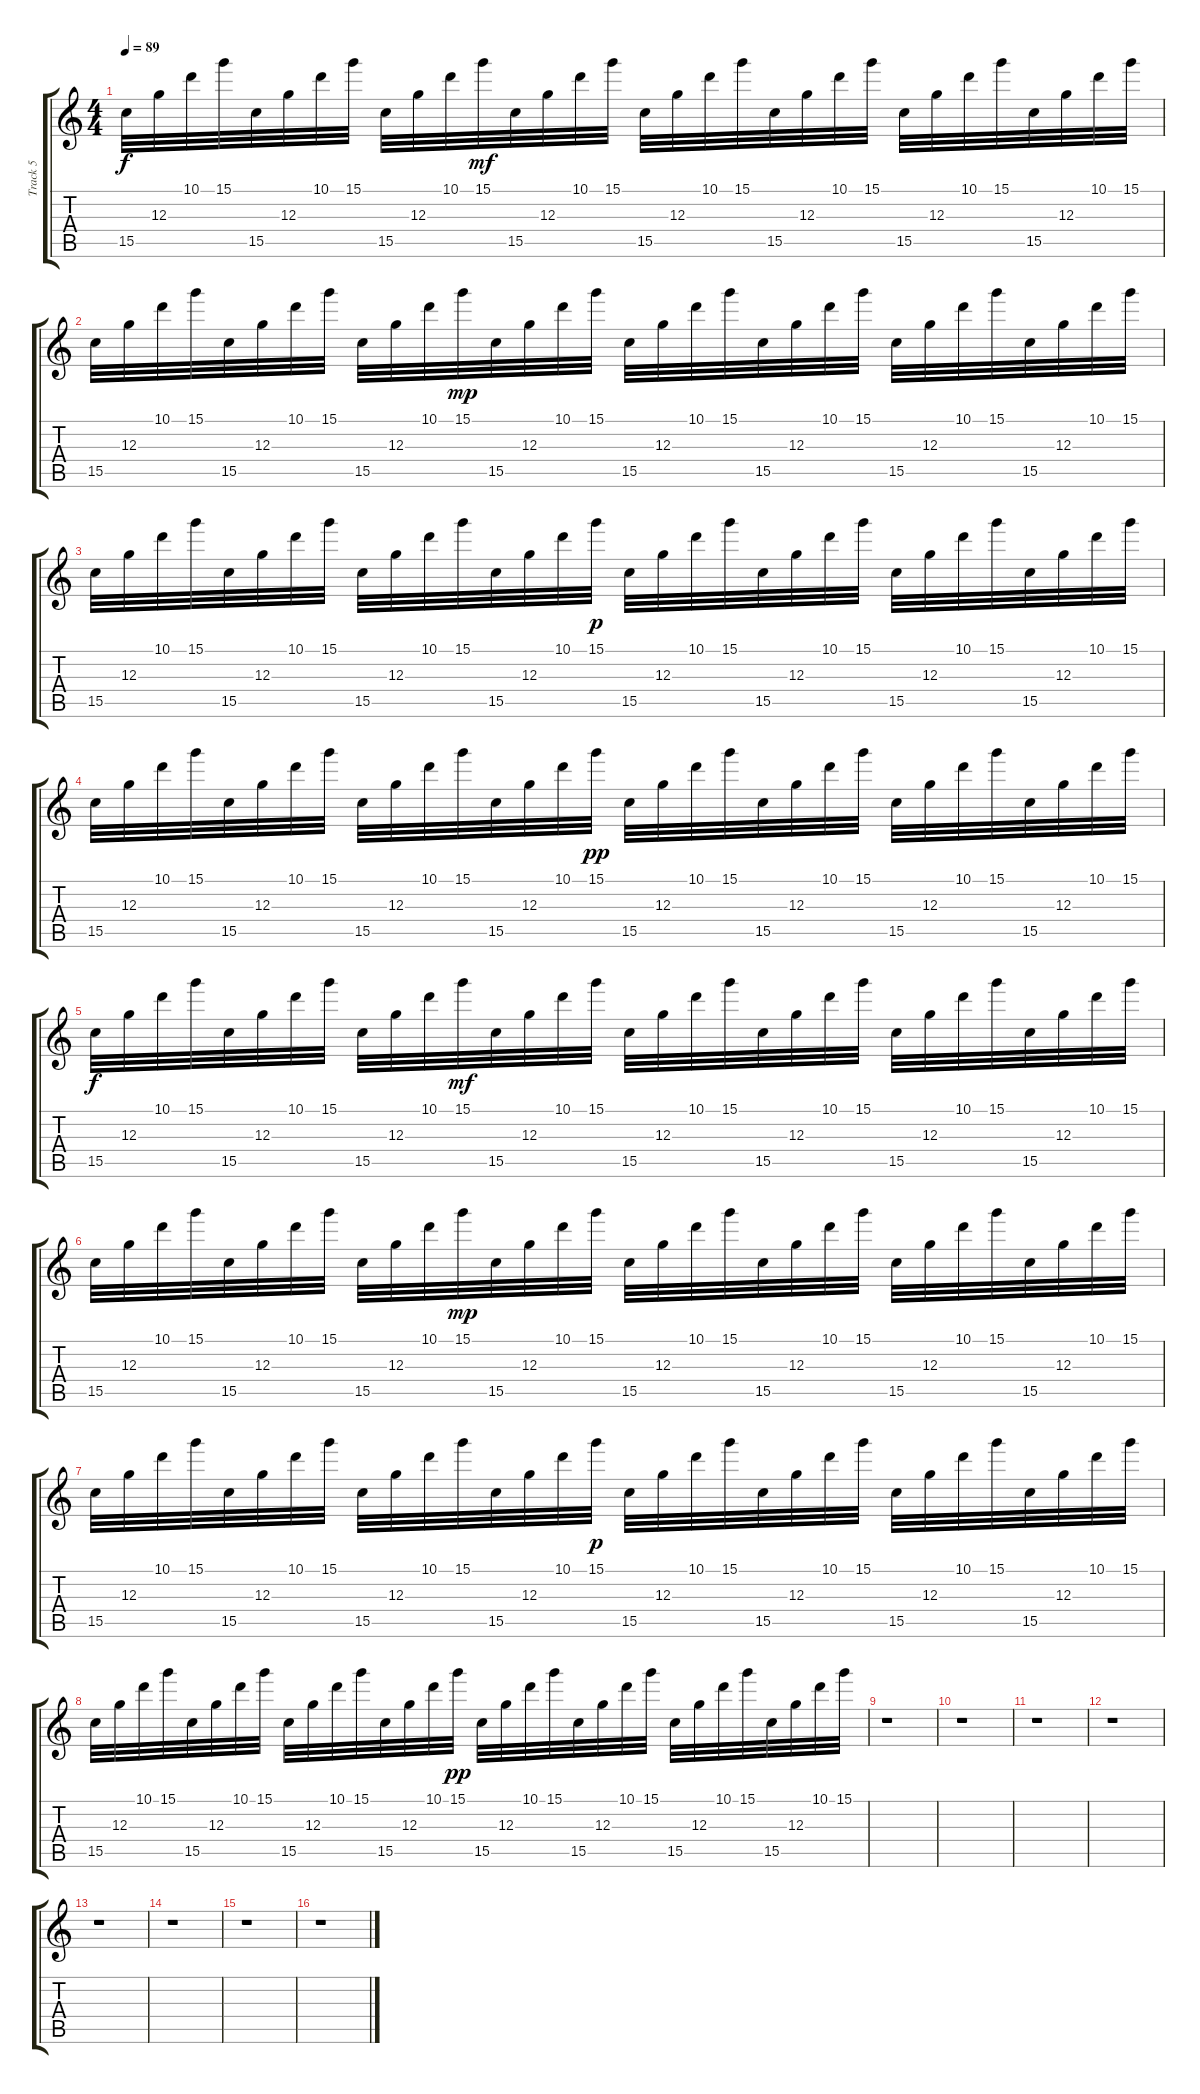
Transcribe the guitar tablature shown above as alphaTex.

\track ("Track 5" "Track 5") {instrument electricguitarmuted}
\staff {score tabs}
\tuning (E4 B3 G3 D3 A2 E2) {hide}
\ts (4 4)
\tempo 89
\clef g2
\ks c
15.5.32{dy f balance 0} 12.3.32{balance 1} 10.1.32{balance 2} 15.1.32{balance 3} 15.5.32{balance 4} 12.3.32{balance 5} 10.1.32{balance 6} 15.1.32{balance 7} 15.5.32{balance 8} 12.3.32{balance 9} 10.1.32{balance 10} 15.1.32{dy mf balance 11} 15.5.32{balance 12} 12.3.32{balance 13} 10.1.32{balance 14} 15.1.32{balance 15} 15.5.32{balance 16} 12.3.32{balance 15} 10.1.32{balance 14} 15.1.32{balance 13} 15.5.32{balance 12} 12.3.32{balance 11} 10.1.32{balance 10} 15.1.32{balance 9} 15.5.32{balance 8} 12.3.32{balance 7} 10.1.32{balance 6} 15.1.32{balance 5} 15.5.32{balance 4} 12.3.32{balance 3} 10.1.32{balance 2} 15.1.32{balance 1} |
15.5.32{balance 0} 12.3.32{balance 1} 10.1.32{balance 2} 15.1.32{balance 3} 15.5.32{balance 4} 12.3.32{balance 5} 10.1.32{balance 6} 15.1.32{balance 7} 15.5.32{balance 8} 12.3.32{balance 9} 10.1.32{balance 10} 15.1.32{dy mp balance 11} 15.5.32{balance 12} 12.3.32{balance 13} 10.1.32{balance 14} 15.1.32{balance 15} 15.5.32{balance 16} 12.3.32{balance 15} 10.1.32{balance 14} 15.1.32{balance 13} 15.5.32{balance 12} 12.3.32{balance 11} 10.1.32{balance 10} 15.1.32{balance 9} 15.5.32{balance 8} 12.3.32{balance 7} 10.1.32{balance 6} 15.1.32{balance 5} 15.5.32{balance 4} 12.3.32{balance 3} 10.1.32{balance 2} 15.1.32{balance 1} |
15.5.32{balance 0} 12.3.32{balance 1} 10.1.32{balance 2} 15.1.32{balance 3} 15.5.32{balance 4} 12.3.32{balance 5} 10.1.32{balance 6} 15.1.32{balance 7} 15.5.32{balance 8} 12.3.32{balance 9} 10.1.32{balance 10} 15.1.32{balance 11} 15.5.32{balance 12} 12.3.32{balance 13} 10.1.32{balance 14} 15.1.32{dy p balance 15} 15.5.32{balance 16} 12.3.32{balance 15} 10.1.32{balance 14} 15.1.32{balance 13} 15.5.32{balance 12} 12.3.32{balance 11} 10.1.32{balance 10} 15.1.32{balance 9} 15.5.32{balance 8} 12.3.32{balance 7} 10.1.32{balance 6} 15.1.32{balance 5} 15.5.32{balance 4} 12.3.32{balance 3} 10.1.32{balance 2} 15.1.32{balance 1} |
15.5.32{balance 0} 12.3.32{balance 1} 10.1.32{balance 2} 15.1.32{balance 3} 15.5.32{balance 4} 12.3.32{balance 5} 10.1.32{balance 6} 15.1.32{balance 7} 15.5.32{balance 8} 12.3.32{balance 9} 10.1.32{balance 10} 15.1.32{balance 11} 15.5.32{balance 12} 12.3.32{balance 13} 10.1.32{balance 14} 15.1.32{dy pp balance 15} 15.5.32{balance 16} 12.3.32{balance 15} 10.1.32{balance 14} 15.1.32{balance 13} 15.5.32{balance 12} 12.3.32{balance 11} 10.1.32{balance 10} 15.1.32{balance 9} 15.5.32{balance 8} 12.3.32{balance 7} 10.1.32{balance 6} 15.1.32{balance 5} 15.5.32{balance 4} 12.3.32{balance 3} 10.1.32{balance 2} 15.1.32{balance 1} |
15.5.32{dy f balance 0} 12.3.32{balance 1} 10.1.32{balance 2} 15.1.32{balance 3} 15.5.32{balance 4} 12.3.32{balance 5} 10.1.32{balance 6} 15.1.32{balance 7} 15.5.32{balance 8} 12.3.32{balance 9} 10.1.32{balance 10} 15.1.32{dy mf balance 11} 15.5.32{balance 12} 12.3.32{balance 13} 10.1.32{balance 14} 15.1.32{balance 15} 15.5.32{balance 16} 12.3.32{balance 15} 10.1.32{balance 14} 15.1.32{balance 13} 15.5.32{balance 12} 12.3.32{balance 11} 10.1.32{balance 10} 15.1.32{balance 9} 15.5.32{balance 8} 12.3.32{balance 7} 10.1.32{balance 6} 15.1.32{balance 5} 15.5.32{balance 4} 12.3.32{balance 3} 10.1.32{balance 2} 15.1.32{balance 1} |
15.5.32{balance 0} 12.3.32{balance 1} 10.1.32{balance 2} 15.1.32{balance 3} 15.5.32{balance 4} 12.3.32{balance 5} 10.1.32{balance 6} 15.1.32{balance 7} 15.5.32{balance 8} 12.3.32{balance 9} 10.1.32{balance 10} 15.1.32{dy mp balance 11} 15.5.32{balance 12} 12.3.32{balance 13} 10.1.32{balance 14} 15.1.32{balance 15} 15.5.32{balance 16} 12.3.32{balance 15} 10.1.32{balance 14} 15.1.32{balance 13} 15.5.32{balance 12} 12.3.32{balance 11} 10.1.32{balance 10} 15.1.32{balance 9} 15.5.32{balance 8} 12.3.32{balance 7} 10.1.32{balance 6} 15.1.32{balance 5} 15.5.32{balance 4} 12.3.32{balance 3} 10.1.32{balance 2} 15.1.32{balance 1} |
15.5.32{balance 0} 12.3.32{balance 1} 10.1.32{balance 2} 15.1.32{balance 3} 15.5.32{balance 4} 12.3.32{balance 5} 10.1.32{balance 6} 15.1.32{balance 7} 15.5.32{balance 8} 12.3.32{balance 9} 10.1.32{balance 10} 15.1.32{balance 11} 15.5.32{balance 12} 12.3.32{balance 13} 10.1.32{balance 14} 15.1.32{dy p balance 15} 15.5.32{balance 16} 12.3.32{balance 15} 10.1.32{balance 14} 15.1.32{balance 13} 15.5.32{balance 12} 12.3.32{balance 11} 10.1.32{balance 10} 15.1.32{balance 9} 15.5.32{balance 8} 12.3.32{balance 7} 10.1.32{balance 6} 15.1.32{balance 5} 15.5.32{balance 4} 12.3.32{balance 3} 10.1.32{balance 2} 15.1.32{balance 1} |
15.5.32{balance 0} 12.3.32{balance 1} 10.1.32{balance 2} 15.1.32{balance 3} 15.5.32{balance 4} 12.3.32{balance 5} 10.1.32{balance 6} 15.1.32{balance 7} 15.5.32{balance 8} 12.3.32{balance 9} 10.1.32{balance 10} 15.1.32{balance 11} 15.5.32{balance 12} 12.3.32{balance 13} 10.1.32{balance 14} 15.1.32{dy pp balance 15} 15.5.32{balance 16} 12.3.32{balance 15} 10.1.32{balance 14} 15.1.32{balance 13} 15.5.32{balance 12} 12.3.32{balance 11} 10.1.32{balance 10} 15.1.32{balance 9} 15.5.32{balance 8} 12.3.32{balance 7} 10.1.32{balance 6} 15.1.32{balance 5} 15.5.32{balance 4} 12.3.32{balance 3} 10.1.32{balance 2} 15.1.32{balance 1} |
r.1 |
r.1 |
r.1 |
r.1 |
r.1 |
r.1 |
r.1 |
r.1
